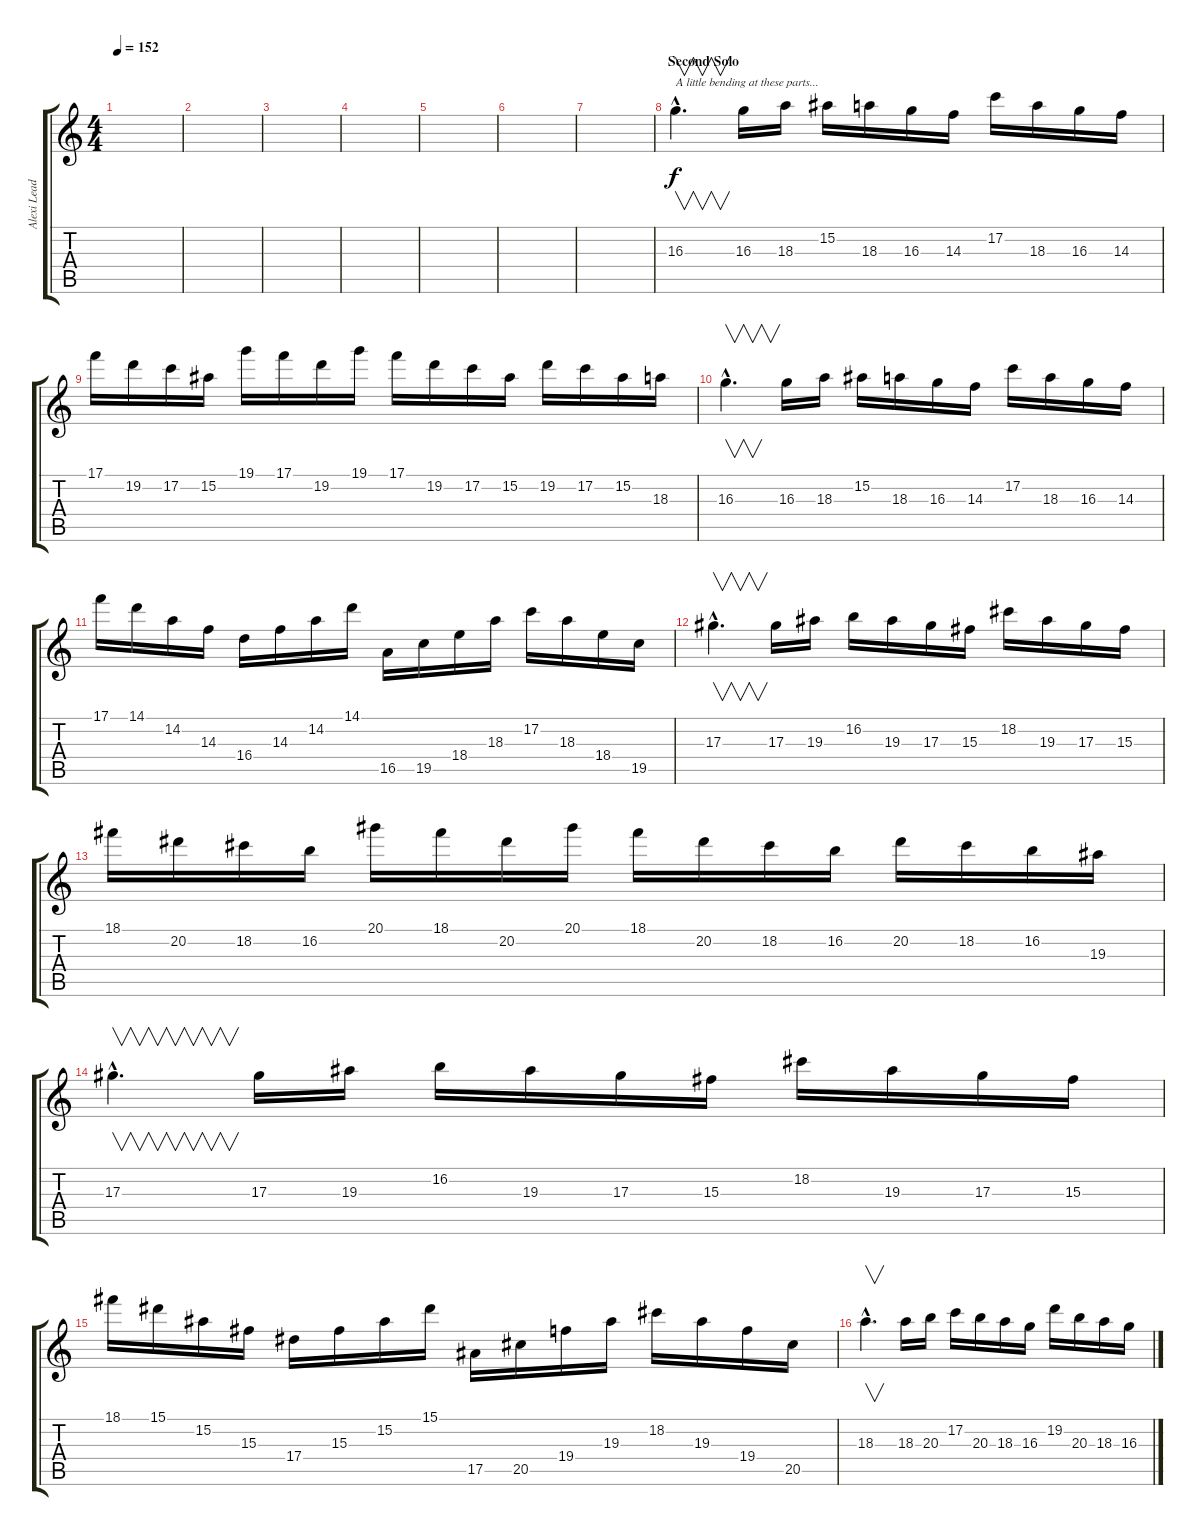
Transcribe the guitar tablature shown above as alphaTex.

\track ("Alexi Lead" "Alexi Lead") {instrument overdrivenguitar}
\staff {score tabs}
\tuning (C4 G3 Eb3 Bb2 F2 C2) {hide}
\ts (4 4)
\tempo 152
\clef g2
\ks c
|
|
|
|
|
|
|
\section ("" "Second Solo")
16.3{hac}.4{v d txt "A little bending at these parts..." instrument overdrivenguitar} 16.3.16 18.3.16 15.2.16 18.3.16 16.3.16 14.3.16 17.2.16 18.3.16 16.3.16 14.3.16 |
17.1.16 19.2.16 17.2.16 15.2.16 19.1.16 17.1.16 19.2.16 19.1.16 17.1.16 19.2.16 17.2.16 15.2.16 19.2.16 17.2.16 15.2.16 18.3.16 |
16.3{hac}.4{v d} 16.3.16 18.3.16 15.2.16 18.3.16 16.3.16 14.3.16 17.2.16 18.3.16 16.3.16 14.3.16 |
17.1.16 14.1.16 14.2.16 14.3.16 16.4.16 14.3.16 14.2.16 14.1.16 16.5.16 19.5.16 18.4.16 18.3.16 17.2.16 18.3.16 18.4.16 19.5.16 |
17.3{hac}.4{v d} 17.3.16 19.3.16 16.2.16 19.3.16 17.3.16 15.3.16 18.2.16 19.3.16 17.3.16 15.3.16 |
18.1.16 20.2.16 18.2.16 16.2.16 20.1.16 18.1.16 20.2.16 20.1.16 18.1.16 20.2.16 18.2.16 16.2.16 20.2.16 18.2.16 16.2.16 19.3.16 |
17.3{hac}.4{v d} 17.3.16 19.3.16 16.2.16 19.3.16 17.3.16 15.3.16 18.2.16 19.3.16 17.3.16 15.3.16 |
18.1.16 15.1.16 15.2.16 15.3.16 17.4.16 15.3.16 15.2.16 15.1.16 17.5.16 20.5.16 19.4.16 19.3.16 18.2.16 19.3.16 19.4.16 20.5.16 |
18.3{hac}.4{v d} 18.3.16 20.3.16 17.2.16 20.3.16 18.3.16 16.3.16 19.2.16 20.3.16 18.3.16 16.3.16
